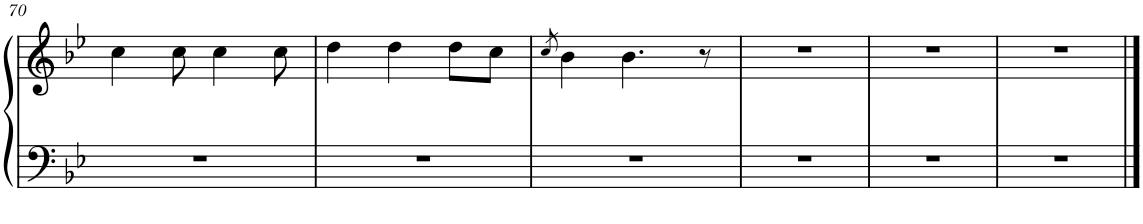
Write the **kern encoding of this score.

**kern	**kern
*part1	*part1
*staff2	*staff1
*I"Piano	*
*I'Pno.	*
!!LO:PB:g=z
*clefF4	*clefG2
*k[b-e-]	*k[b-e-]
*M6/8	*M6/8
=70	=70
2.r	4cc\
.	8cc\
.	4cc\
.	8cc\
=71	=71
2.r	4dd\
.	4dd\
.	8dd\L
.	8cc\J
=72	=72
.	8qcc/
2.r	4b-\
.	4.b-\
.	8r
=73	=73
2.r	2.r
=74	=74
2.r	2.r
=75	=75
2.r	2.r
==	==
*-	*-
